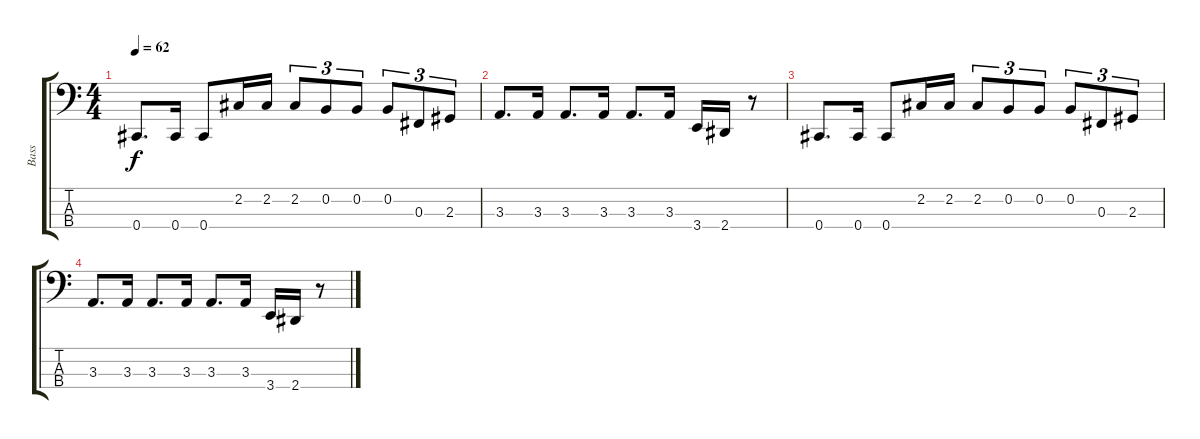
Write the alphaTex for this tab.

\track ("Bass" "Bass") {instrument electricbasspick}
\staff {score tabs}
\tuning (E2 B1 Gb1 Db1) {hide}
\ts (4 4)
\tempo 62
\clef f4
\ks c
0.4.8{d dy f} 0.4.16 0.4.8 2.2.16 2.2.16 2.2.8{tu (3 2)} 0.2.8{tu (3 2)} 0.2.8{tu (3 2)} 0.2.8{tu (3 2)} 0.3.8{tu (3 2)} 2.3.8{tu (3 2)} |
3.3.8{d} 3.3.16 3.3.8{d} 3.3.16 3.3.8{d} 3.3.16 3.4.16 2.4.16 r.8 |
0.4.8{d} 0.4.16 0.4.8 2.2.16 2.2.16 2.2.8{tu (3 2)} 0.2.8{tu (3 2)} 0.2.8{tu (3 2)} 0.2.8{tu (3 2)} 0.3.8{tu (3 2)} 2.3.8{tu (3 2)} |
3.3.8{d} 3.3.16 3.3.8{d} 3.3.16 3.3.8{d} 3.3.16 3.4.16 2.4.16 r.8
